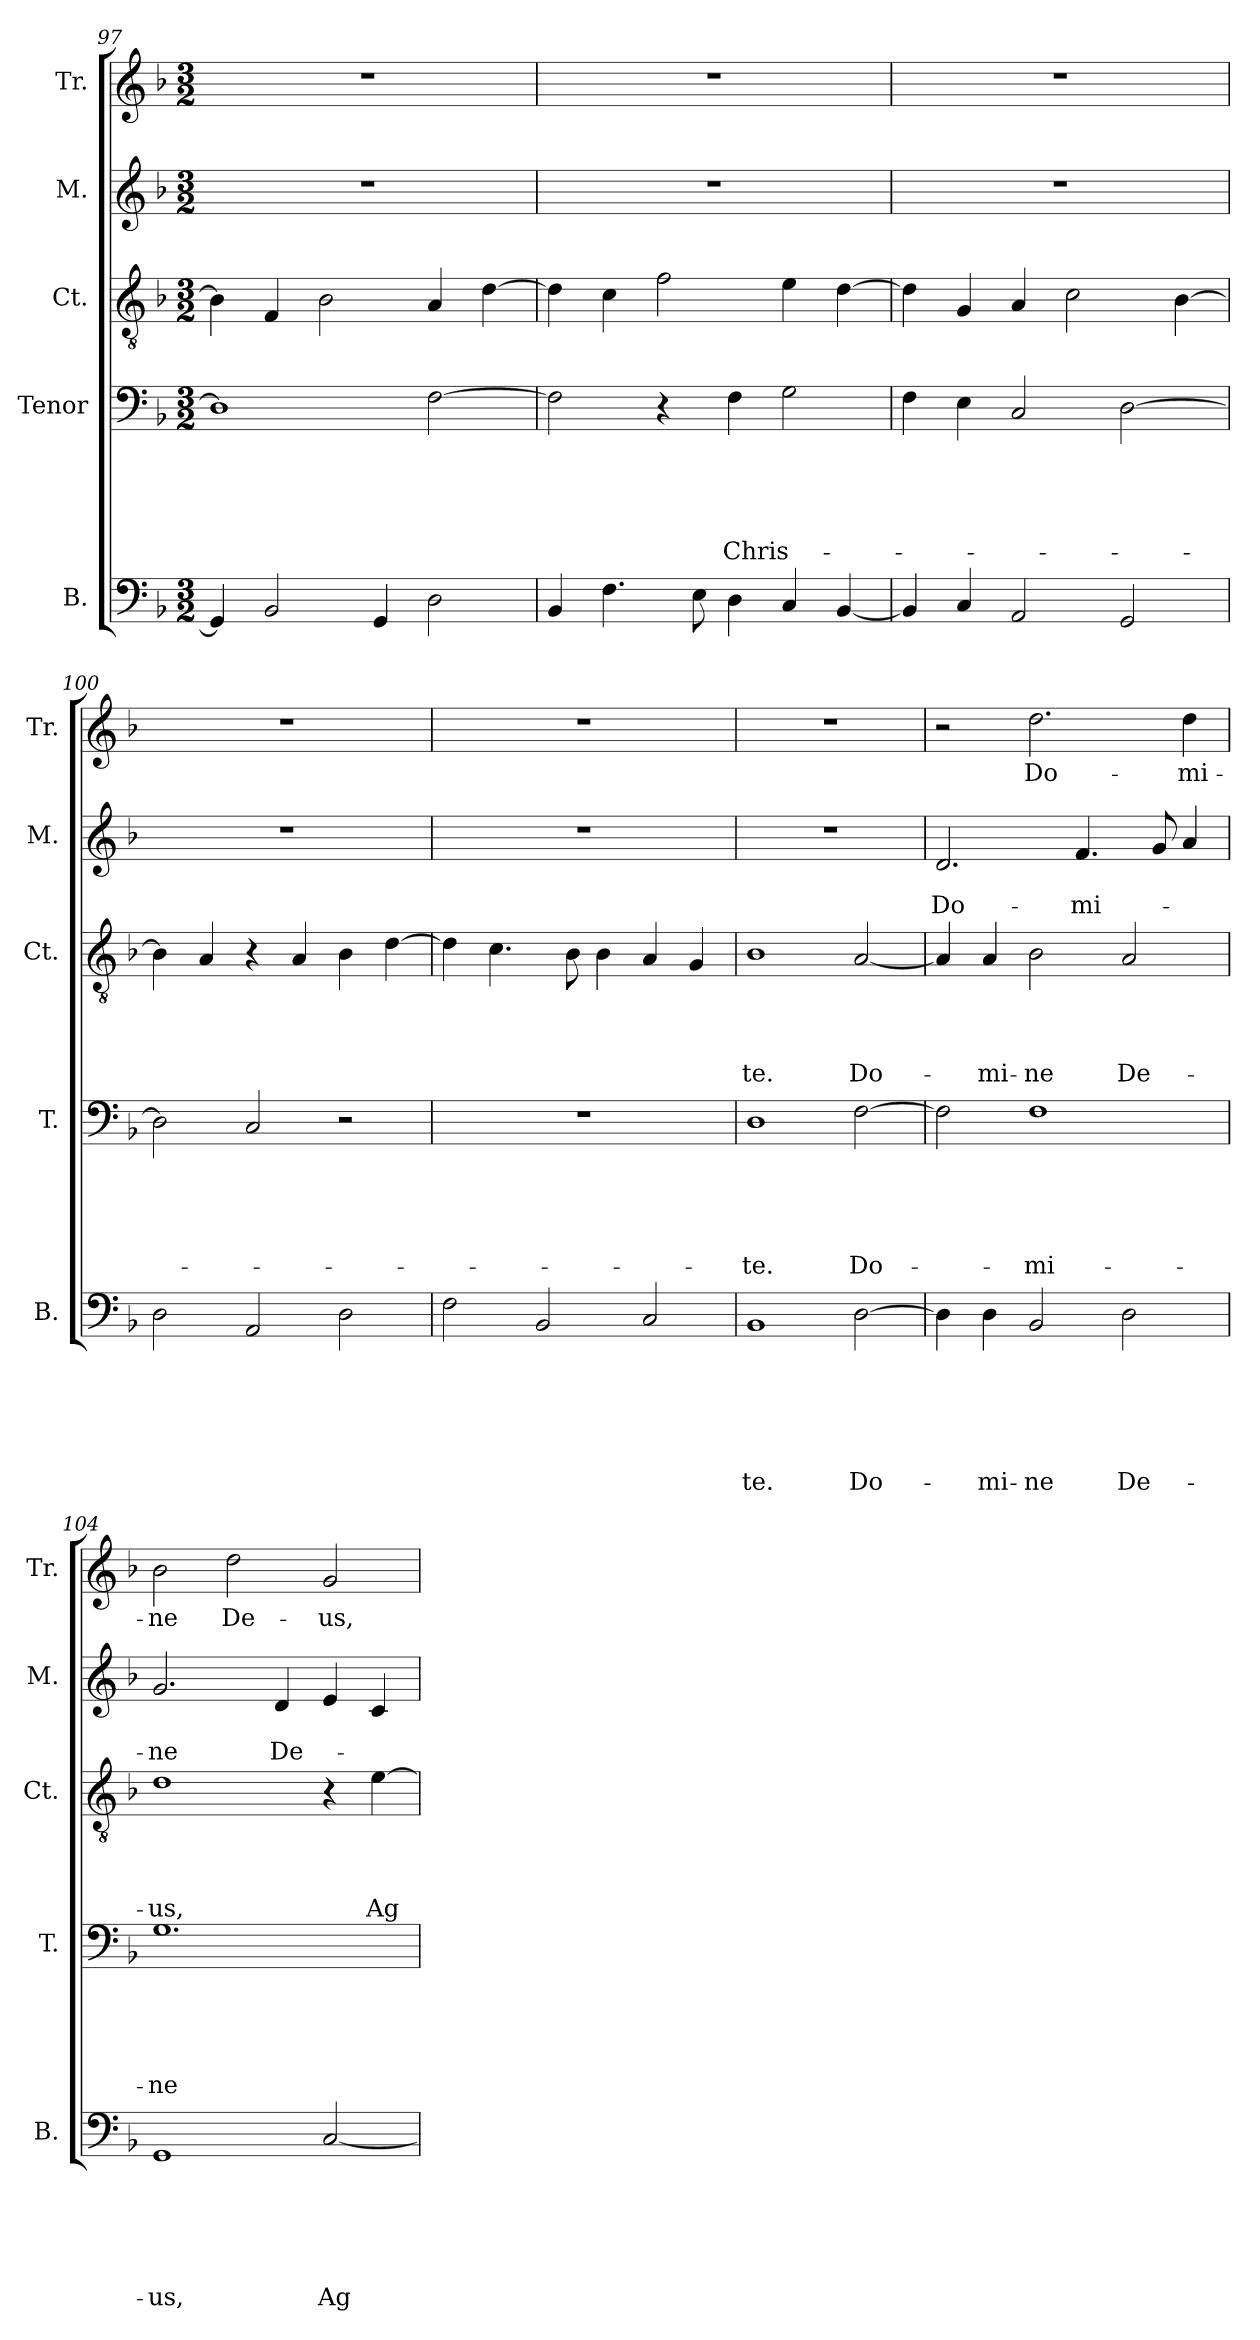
**kern	**text	**text	**text	**text	**text	**text	**kern	**text	**text	**text	**text	**text	**kern	**text	**text	**text	**text	**kern	**text	**text	**kern	**text
*part5	*part5	*part5	*part5	*part5	*part5	*part5	*part4	*part4	*part4	*part4	*part4	*part4	*part3	*part3	*part3	*part3	*part3	*part2	*part2	*part2	*part1	*part1
*staff5	*staff5	*staff5	*staff5	*staff5	*staff5	*staff5	*staff4	*staff4	*staff4	*staff4	*staff4	*staff4	*staff3	*staff3	*staff3	*staff3	*staff3	*staff2	*staff2	*staff2	*staff1	*staff1
*I"B.	*	*	*	*	*	*	*I"Tenor	*	*	*	*	*	*I"Ct.	*	*	*	*	*I"M.	*	*	*I"Tr.	*
*I'B.	*	*	*	*	*	*	*I'T.	*	*	*	*	*	*I'Ct.	*	*	*	*	*I'M.	*	*	*I'Tr.	*
*clefF4	*	*	*	*	*	*	*clefF4	*	*	*	*	*	*clefGv2	*	*	*	*	*clefG2	*	*	*clefG2	*
*k[b-]	*	*	*	*	*	*	*k[b-]	*	*	*	*	*	*k[b-]	*	*	*	*	*k[b-]	*	*	*k[b-]	*
*F:	*	*	*	*	*	*	*F:	*	*	*	*	*	*F:	*	*	*	*	*F:	*	*	*F:	*
*M3/2	*	*	*	*	*	*	*M3/2	*	*	*	*	*	*M3/2	*	*	*	*	*M3/2	*	*	*M3/2	*
=97	=97	=97	=97	=97	=97	=97	=97	=97	=97	=97	=97	=97	=97	=97	=97	=97	=97	=97	=97	=97	=97	=97
4GG/]	.	.	.	.	.	.	1D]	.	.	.	.	.	4B-\]	.	.	.	.	1.r	.	.	1.r	.
2BB-/	.	.	.	.	.	.	.	.	.	.	.	.	4F/	.	.	.	.	.	.	.	.	.
.	.	.	.	.	.	.	.	.	.	.	.	.	2B-\	.	.	.	.	.	.	.	.	.
4GG/	.	.	.	.	.	.	.	.	.	.	.	.	.	.	.	.	.	.	.	.	.	.
2D\	.	.	.	.	.	.	[>2F\	.	.	.	.	.	4A/	.	.	.	.	.	.	.	.	.
.	.	.	.	.	.	.	.	.	.	.	.	.	[>4d\	.	.	.	.	.	.	.	.	.
=98	=98	=98	=98	=98	=98	=98	=98	=98	=98	=98	=98	=98	=98	=98	=98	=98	=98	=98	=98	=98	=98	=98
4BB-/	.	.	.	.	.	.	2F\]	.	.	.	.	.	4d\]	.	.	.	.	1.r	.	.	1.r	.
4.F\	.	.	.	.	.	.	.	.	.	.	.	.	4c\	.	.	.	.	.	.	.	.	.
.	.	.	.	.	.	.	4r	.	.	.	.	.	2f\	.	.	.	.	.	.	.	.	.
8E\	.	.	.	.	.	.	.	.	.	.	.	.	.	.	.	.	.	.	.	.	.	.
!	!	!	!	!	!	!	!	!	!	!	!	!LO:LY:b	!	!	!	!	!	!	!	!	!	!
4D\	.	.	.	.	.	.	4F\	.	.	.	.	Chris-	.	.	.	.	.	.	.	.	.	.
4C/	.	.	.	.	.	.	2G\	.	.	.	.	.	4e\	.	.	.	.	.	.	.	.	.
[<4BB-/	.	.	.	.	.	.	.	.	.	.	.	.	[>4d\	.	.	.	.	.	.	.	.	.
=99	=99	=99	=99	=99	=99	=99	=99	=99	=99	=99	=99	=99	=99	=99	=99	=99	=99	=99	=99	=99	=99	=99
4BB-/]	.	.	.	.	.	.	4F\	.	.	.	.	.	4d\]	.	.	.	.	1.r	.	.	1.r	.
4C/	.	.	.	.	.	.	4E\	.	.	.	.	.	4G/	.	.	.	.	.	.	.	.	.
2AA/	.	.	.	.	.	.	2C/	.	.	.	.	.	4A/	.	.	.	.	.	.	.	.	.
.	.	.	.	.	.	.	.	.	.	.	.	.	2c\	.	.	.	.	.	.	.	.	.
2GG/	.	.	.	.	.	.	[>2D\	.	.	.	.	.	.	.	.	.	.	.	.	.	.	.
.	.	.	.	.	.	.	.	.	.	.	.	.	[>4B-\	.	.	.	.	.	.	.	.	.
!!LO:PB:g=z
=100	=100	=100	=100	=100	=100	=100	=100	=100	=100	=100	=100	=100	=100	=100	=100	=100	=100	=100	=100	=100	=100	=100
!	!	!	!	!	!	!	!	!	!	!	!	!	!	!	!	!	!	!LO:N:vis=1	!	!	!LO:N:vis=1	!
2D\	.	.	.	.	.	.	2D\]	.	.	.	.	.	4B-\]	.	.	.	.	1.r	.	.	1.r	.
.	.	.	.	.	.	.	.	.	.	.	.	.	4A/	.	.	.	.	.	.	.	.	.
2AA/	.	.	.	.	.	.	2C/	.	.	.	.	.	4r	.	.	.	.	.	.	.	.	.
.	.	.	.	.	.	.	.	.	.	.	.	.	4A/	.	.	.	.	.	.	.	.	.
2D\	.	.	.	.	.	.	2r	.	.	.	.	.	4B-\	.	.	.	.	.	.	.	.	.
.	.	.	.	.	.	.	.	.	.	.	.	.	[>4d\	.	.	.	.	.	.	.	.	.
=101	=101	=101	=101	=101	=101	=101	=101	=101	=101	=101	=101	=101	=101	=101	=101	=101	=101	=101	=101	=101	=101	=101
!	!	!	!	!	!	!	!LO:N:vis=1	!	!	!	!	!	!	!	!	!	!	!LO:N:vis=1	!	!	!LO:N:vis=1	!
2F\	.	.	.	.	.	.	1.r	.	.	.	.	.	4d\]	.	.	.	.	1.r	.	.	1.r	.
.	.	.	.	.	.	.	.	.	.	.	.	.	4.c\	.	.	.	.	.	.	.	.	.
2BB-/	.	.	.	.	.	.	.	.	.	.	.	.	.	.	.	.	.	.	.	.	.	.
.	.	.	.	.	.	.	.	.	.	.	.	.	8B-\	.	.	.	.	.	.	.	.	.
.	.	.	.	.	.	.	.	.	.	.	.	.	4B-\	.	.	.	.	.	.	.	.	.
2C/	.	.	.	.	.	.	.	.	.	.	.	.	4A/	.	.	.	.	.	.	.	.	.
.	.	.	.	.	.	.	.	.	.	.	.	.	4G/	.	.	.	.	.	.	.	.	.
=102	=102	=102	=102	=102	=102	=102	=102	=102	=102	=102	=102	=102	=102	=102	=102	=102	=102	=102	=102	=102	=102	=102
!	!	!	!	!	!	!LO:LY:b	!	!	!	!	!	!LO:LY:b	!	!	!	!	!LO:LY:b	!LO:N:vis=1	!	!	!LO:N:vis=1	!
1BB-	.	.	.	.	.	-te.	1D	.	.	.	.	-te.	1B-	.	.	.	-te.	1.r	.	.	1.r	.
!	!	!	!	!	!	!LO:LY:b	!	!	!	!	!	!LO:LY:b	!	!	!	!	!LO:LY:b	!	!	!	!	!
[>2D\	.	.	.	.	.	Do-	[>2F\	.	.	.	.	Do-	[<2A/	.	.	.	Do-	.	.	.	.	.
=103	=103	=103	=103	=103	=103	=103	=103	=103	=103	=103	=103	=103	=103	=103	=103	=103	=103	=103	=103	=103	=103	=103
!	!	!	!	!	!	!	!	!	!	!	!	!	!	!	!	!	!	!	!	!LO:LY:b	!	!
4D\]	.	.	.	.	.	.	2F\]	.	.	.	.	.	4A/]	.	.	.	.	2.d/	.	Do-	2r	.
!	!	!	!	!	!	!LO:LY:b	!	!	!	!	!	!	!	!	!	!	!LO:LY:b	!	!	!	!	!
4D\	.	.	.	.	.	-mi-	.	.	.	.	.	.	4A/	.	.	.	-mi-	.	.	.	.	.
!	!	!	!	!	!	!LO:LY:b:rj	!	!	!	!	!	!LO:LY:b	!	!	!	!	!LO:LY:b:rj	!	!	!	!	!LO:LY:b
2BB-/	.	.	.	.	.	-ne	1F	.	.	.	.	-mi-	2B-\	.	.	.	-ne	.	.	.	2.dd\	Do-
!	!	!	!	!	!	!	!	!	!	!	!	!	!	!	!	!	!	!	!	!LO:LY:b	!	!
.	.	.	.	.	.	.	.	.	.	.	.	.	.	.	.	.	.	4.f/	.	-mi-	.	.
!	!	!	!	!	!	!LO:LY:b	!	!	!	!	!	!	!	!	!	!	!LO:LY:b	!	!	!	!	!
2D\	.	.	.	.	.	De-	.	.	.	.	.	.	2A/	.	.	.	De-	.	.	.	.	.
.	.	.	.	.	.	.	.	.	.	.	.	.	.	.	.	.	.	8g/	.	.	.	.
!	!	!	!	!	!	!	!	!	!	!	!	!	!	!	!	!	!	!	!	!	!	!LO:LY:b
.	.	.	.	.	.	.	.	.	.	.	.	.	.	.	.	.	.	4a/	.	.	4dd\	-mi-
=104	=104	=104	=104	=104	=104	=104	=104	=104	=104	=104	=104	=104	=104	=104	=104	=104	=104	=104	=104	=104	=104	=104
!	!	!	!	!	!	!LO:LY:b	!	!	!	!	!	!LO:LY:b	!	!	!	!	!LO:LY:b	!	!	!LO:LY:b	!	!LO:LY:b
1GG	.	.	.	.	.	-us,	1.G	.	.	.	.	-ne	1d	.	.	.	-us,	2.g/	.	-ne	2b-\	-ne
!	!	!	!	!	!	!	!	!	!	!	!	!	!	!	!	!	!	!	!	!	!	!LO:LY:b
.	.	.	.	.	.	.	.	.	.	.	.	.	.	.	.	.	.	.	.	.	2dd\	De-
!	!	!	!	!	!	!	!	!	!	!	!	!	!	!	!	!	!	!	!	!LO:LY:b	!	!
.	.	.	.	.	.	.	.	.	.	.	.	.	.	.	.	.	.	4d/	.	De-	.	.
!	!	!	!	!	!	!LO:LY:b	!	!	!	!	!	!	!	!	!	!	!	!	!	!	!	!LO:LY:b
[<2C/	.	.	.	.	.	Ag-	.	.	.	.	.	.	4r	.	.	.	.	4e/	.	.	2g/	-us,
!	!	!	!	!	!	!	!	!	!	!	!	!	!	!	!	!	!LO:LY:b	!	!	!	!	!
.	.	.	.	.	.	.	.	.	.	.	.	.	[>4e\	.	.	.	Ag-	4c/	.	.	.	.
=	=	=	=	=	=	=	=	=	=	=	=	=	=	=	=	=	=	=	=	=	=	=
*-	*-	*-	*-	*-	*-	*-	*-	*-	*-	*-	*-	*-	*-	*-	*-	*-	*-	*-	*-	*-	*-	*-
